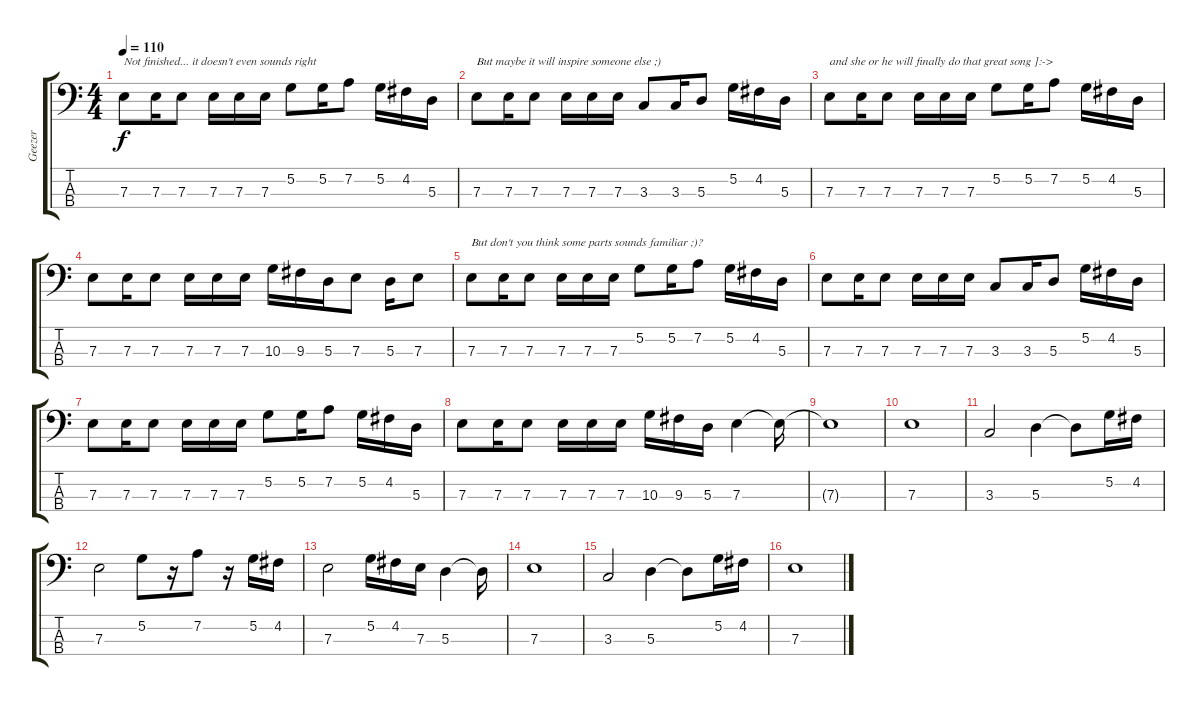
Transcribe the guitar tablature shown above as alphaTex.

\track ("Geezer" "Geezer") {instrument electricbassfinger}
\staff {score tabs}
\tuning (G2 D2 A1 E1) {hide}
\ts (4 4)
\tempo 110
\clef f4
\ks c
7.3.8{txt "Not finished... it doesn't even sounds right" dy f instrument electricbassfinger} 7.3.16 7.3.8 7.3.16 7.3.16 7.3.16 5.2.8 5.2.16 7.2.8 5.2.16 4.2.16 5.3.16 |
7.3.8{txt "But maybe it will inspire someone else ;)"} 7.3.16 7.3.8 7.3.16 7.3.16 7.3.16 3.3.8 3.3.16 5.3.8 5.2.16 4.2.16 5.3.16 |
7.3.8{txt "and she or he will finally do that great song ]:->"} 7.3.16 7.3.8 7.3.16 7.3.16 7.3.16 5.2.8 5.2.16 7.2.8 5.2.16 4.2.16 5.3.16 |
7.3.8 7.3.16 7.3.8 7.3.16 7.3.16 7.3.16 10.3.16 9.3.16 5.3.16 7.3.8 5.3.16 7.3.8 |
7.3.8{txt "But don't you think some parts sounds familiar ;)?"} 7.3.16 7.3.8 7.3.16 7.3.16 7.3.16 5.2.8 5.2.16 7.2.8 5.2.16 4.2.16 5.3.16 |
7.3.8 7.3.16 7.3.8 7.3.16 7.3.16 7.3.16 3.3.8 3.3.16 5.3.8 5.2.16 4.2.16 5.3.16 |
7.3.8 7.3.16 7.3.8 7.3.16 7.3.16 7.3.16 5.2.8 5.2.16 7.2.8 5.2.16 4.2.16 5.3.16 |
7.3.8 7.3.16 7.3.8 7.3.16 7.3.16 7.3.16 10.3.16 9.3.16 5.3.16 7.3.4 7.3{t}.16 |
7.3{t}.1 |
7.3.1 |
3.3.2 5.3.4 5.3{t}.8 5.2.16 4.2.16 |
7.3.2 5.2.8 r.16 7.2.8 r.16 5.2.16 4.2.16 |
7.3.2 5.2.16 4.2.16 7.3.16 5.3.4 5.3{t}.16 |
7.3.1 |
3.3.2 5.3.4 5.3{t}.8 5.2.16 4.2.16 |
7.3.1
